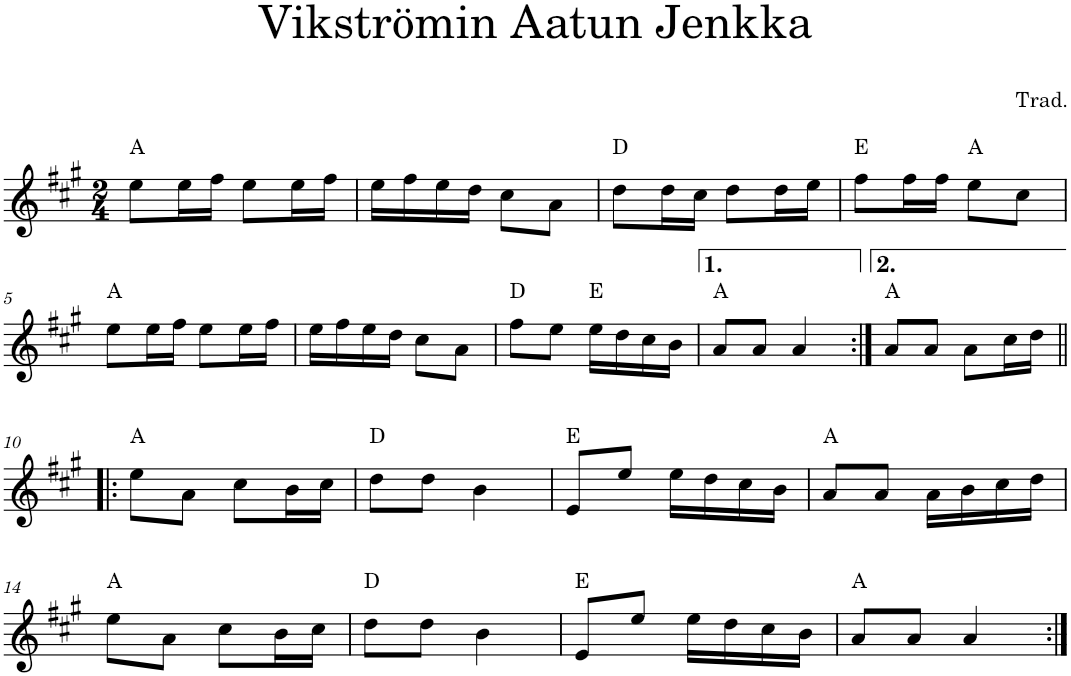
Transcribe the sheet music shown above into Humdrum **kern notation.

**kern	**harte
*part1	*part1
*staff1	*
*I"Violin	*
*I'Vln.	*
*clefG2	*
*k[f#c#g#]	*
*M2/4	*
=1	=1
8ee\L	A:maj
16ee\L	.
16ff#\JJ	.
8ee\L	.
16ee\L	.
16ff#\JJ	.
=2	=2
16ee\LL	.
16ff#\	.
16ee\	.
16dd\JJ	.
8cc#\L	.
8a\J	.
=3	=3
8dd\L	D:maj
16dd\L	.
16cc#\JJ	.
8dd\L	.
16dd\L	.
16ee\JJ	.
=4	=4
8ff#\L	E:maj
16ff#\L	.
16ff#\JJ	.
8ee\L	A:maj
8cc#\J	.
!!LO:LB:g=z
=5	=5
8ee\L	A:maj
16ee\L	.
16ff#\JJ	.
8ee\L	.
16ee\L	.
16ff#\JJ	.
=6	=6
16ee\LL	.
16ff#\	.
16ee\	.
16dd\JJ	.
8cc#\L	.
8a\J	.
=7	=7
8ff#\L	D:maj
8ee\J	.
16ee\LL	E:maj
16dd\	.
16cc#\	.
16b\JJ	.
=8	=8
8a/L	A:maj
8a/J	.
4a/	.
=9:|!	=9:|!
8a/L	A:maj
8a/J	.
8a\L	.
16cc#\L	.
16dd\JJ	.
!!LO:LB:g=z
=10!|:	=10!|:
8ee\L	A:maj
8a\J	.
8cc#\L	.
16b\L	.
16cc#\JJ	.
=11	=11
8dd\L	D:maj
8dd\J	.
4b\	.
=12	=12
8e/L	E:maj
8ee/J	.
16ee\LL	.
16dd\	.
16cc#\	.
16b\JJ	.
=13	=13
8a/L	A:maj
8a/J	.
16a\LL	.
16b\	.
16cc#\	.
16dd\JJ	.
!!LO:LB:g=z
=14	=14
8ee\L	A:maj
8a\J	.
8cc#\L	.
16b\L	.
16cc#\JJ	.
=15	=15
8dd\L	D:maj
8dd\J	.
4b\	.
=16	=16
8e/L	E:maj
8ee/J	.
16ee\LL	.
16dd\	.
16cc#\	.
16b\JJ	.
=17	=17
8a/L	A:maj
8a/J	.
4a/	.
=:|!	=:|!
*-	*-
